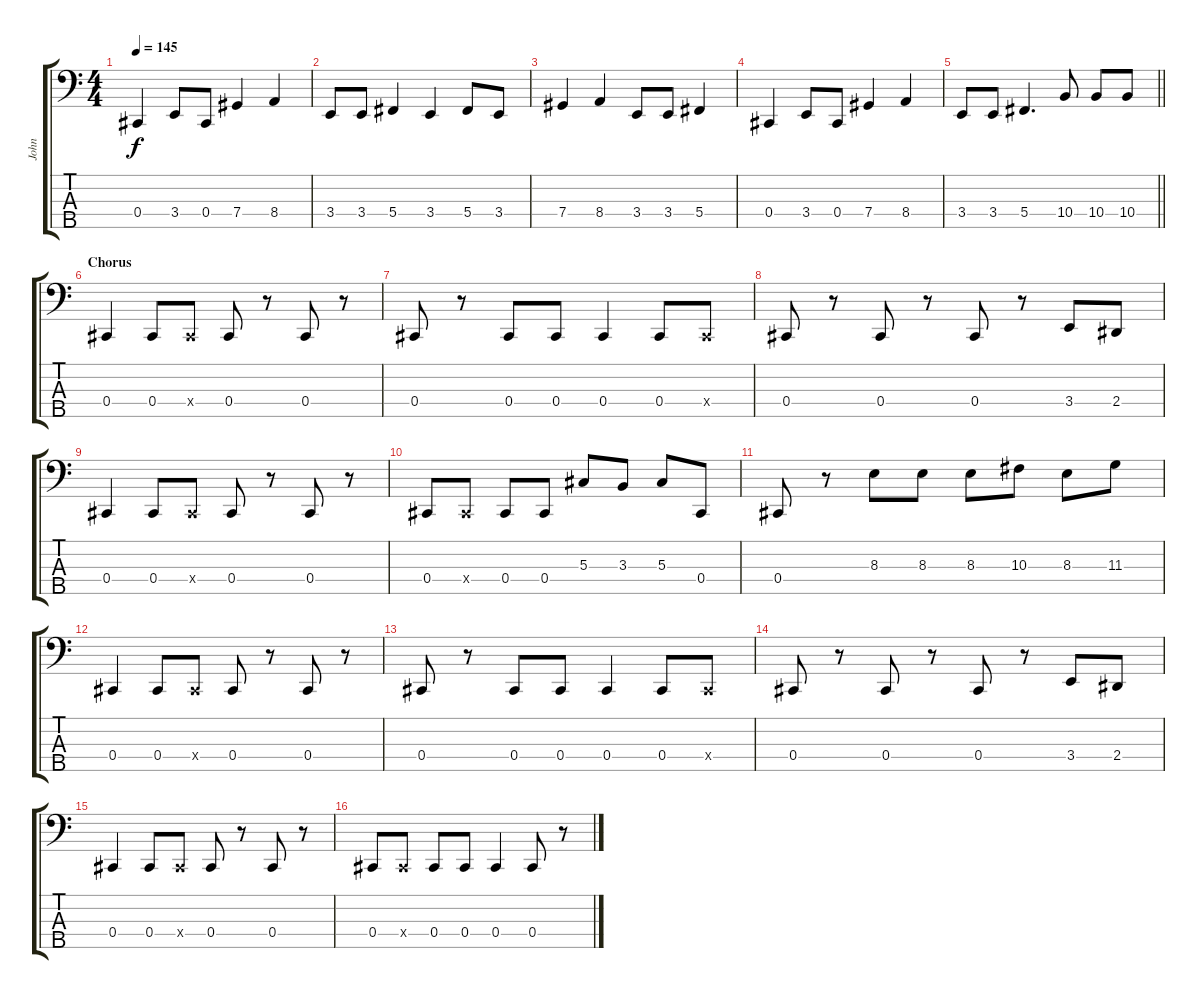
\track ("John" "John") {instrument electricbassfinger}
\staff {score tabs}
\tuning (Gb2 Db2 Ab1 Db1 Bb0) {hide}
\ts (4 4)
\tempo 145
\clef f4
\ks c
0.4.4{dy f} 3.4.8 0.4.8 7.4.4 8.4.4 |
3.4.8 3.4.8 5.4.4 3.4.4 5.4.8 3.4.8 |
7.4.4 8.4.4 3.4.8 3.4.8 5.4.4 |
0.4.4 3.4.8 0.4.8 7.4.4 8.4.4 |
\barLineRight lightlight
3.4.8 3.4.8 5.4.4{d} 10.4.8 10.4.8 10.4.8 |
\section ("" "Chorus")
0.4.4 0.4.8 0.4{x}.8 0.4.8 r.8 0.4.8 r.8 |
0.4.8 r.8 0.4.8 0.4.8 0.4.4 0.4.8 0.4{x}.8 |
0.4.8 r.8 0.4.8 r.8 0.4.8 r.8 3.4.8 2.4.8 |
0.4.4 0.4.8 0.4{x}.8 0.4.8 r.8 0.4.8 r.8 |
0.4.8 0.4{x}.8 0.4.8 0.4.8 5.3.8 3.3.8 5.3.8 0.4.8 |
0.4.8 r.8 8.3.8 8.3.8 8.3.8 10.3.8 8.3.8 11.3.8 |
0.4.4 0.4.8 0.4{x}.8 0.4.8 r.8 0.4.8 r.8 |
0.4.8 r.8 0.4.8 0.4.8 0.4.4 0.4.8 0.4{x}.8 |
0.4.8 r.8 0.4.8 r.8 0.4.8 r.8 3.4.8 2.4.8 |
0.4.4 0.4.8 0.4{x}.8 0.4.8 r.8 0.4.8 r.8 |
0.4.8 0.4{x}.8 0.4.8 0.4.8 0.4.4 0.4.8 r.8
